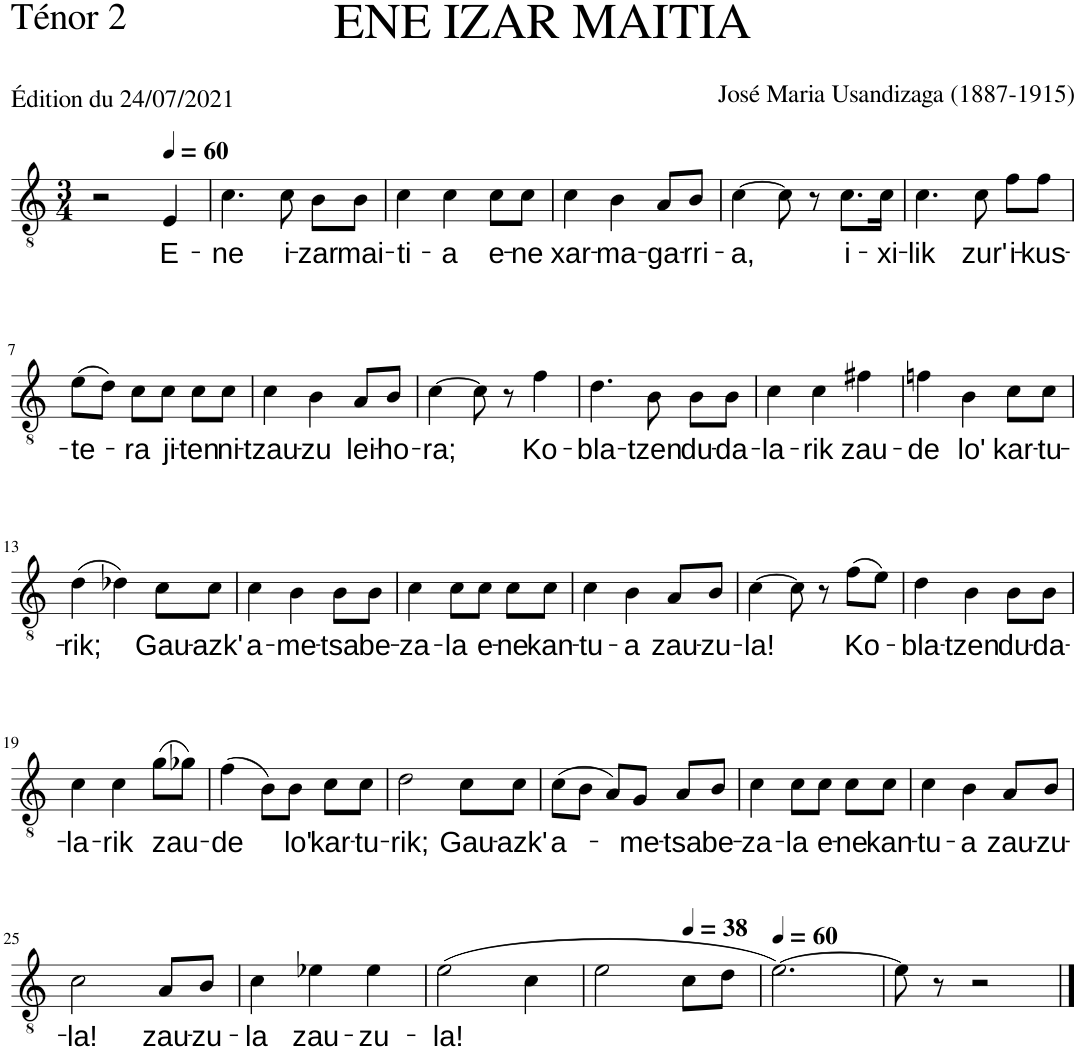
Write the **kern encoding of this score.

**kern	**text
*part1	*part1
*staff1	*staff1
*I"Ténor 2	*
*I'T.2	*
*clefGv2	*
*k[]	*
*M3/4	*
=1	=1
2r	.
*MM60	*
!	!LO:LY:b
4E/	E-
=2	=2
!	!LO:LY:b
4.c\	-ne
!	!LO:LY:b
8c\	i-
!	!LO:LY:b
8B\L	-zar
!	!LO:LY:b
8B\J	mai-
=3	=3
!	!LO:LY:b
4c\	-ti-
!	!LO:LY:b
4c\	-a
!	!LO:LY:b
8c\L	e-
!	!LO:LY:b
8c\J	-ne
=4	=4
!	!LO:LY:b
4c\	xar-
!	!LO:LY:b
4B\	-ma-
!	!LO:LY:b
8A/L	-ga-
!	!LO:LY:b
8B/J	-rri-
=5	=5
!	!LO:LY:b
[4c\	-a,
8c\]	.
8r	.
!	!LO:LY:b
8.c\L	i-
!	!LO:LY:b
16c\Jk	-xi-
=6	=6
!	!LO:LY:b
4.c\	-lik
!	!LO:LY:b
8c\	zur'
!	!LO:LY:b
8f\L	i-
!	!LO:LY:b
8f\J	-kus-
!!LO:LB:g=z
=7	=7
!	!LO:LY:b
(8e\L	-te-
8d\J)	.
!	!LO:LY:b
8c\L	-ra
!	!LO:LY:b
8c\J	ji-
!	!LO:LY:b
8c\L	-ten
!	!LO:LY:b
8c\J	ni-
=8	=8
!	!LO:LY:b
4c\	-tzau-
!	!LO:LY:b
4B\	-zu
!	!LO:LY:b
8A/L	lei-
!	!LO:LY:b
8B/J	-ho-
=9	=9
!	!LO:LY:b
[4c\	-ra;
8c\]	.
8r	.
!	!LO:LY:b
4f\	Ko-
=10	=10
!	!LO:LY:b
4.d\	-bla-
!	!LO:LY:b
8B\	-tzen
!	!LO:LY:b
8B\L	du-
!	!LO:LY:b
8B\J	-da-
=11	=11
!	!LO:LY:b
4c\	-la-
!	!LO:LY:b
4c\	-rik
!	!LO:LY:b
4f#X\	zau-
=12	=12
!	!LO:LY:b
4fn\	-de
!	!LO:LY:b
4B\	lo'
!	!LO:LY:b
8c\L	kar-
!	!LO:LY:b
8c\J	-tu-
!!LO:LB:g=z
=13	=13
!	!LO:LY:b
(4d\	-rik;
4d-X\)	.
!	!LO:LY:b
8c\L	Gau-
!	!LO:LY:b
8c\J	-azk'
=14	=14
!	!LO:LY:b
4c\	a-
!	!LO:LY:b
4B\	-me-
!	!LO:LY:b
8B\L	-tsa
!	!LO:LY:b
8B\J	be-
=15	=15
!	!LO:LY:b
4c\	-za-
!	!LO:LY:b
8c\L	-la
!	!LO:LY:b
8c\J	e-
!	!LO:LY:b
8c\L	-ne
!	!LO:LY:b
8c\J	kan-
=16	=16
!	!LO:LY:b
4c\	-tu-
!	!LO:LY:b
4B\	-a
!	!LO:LY:b
8A/L	zau-
!	!LO:LY:b
8B/J	-zu-
=17	=17
!	!LO:LY:b
[4c\	-la!
8c\]	.
8r	.
!	!LO:LY:b
(8f\L	Ko-
8e\J)	.
=18	=18
!	!LO:LY:b
4d\	-bla-
!	!LO:LY:b
4B\	-tzen
!	!LO:LY:b
8B\L	du-
!	!LO:LY:b
8B\J	-da-
!!LO:LB:g=z
=19	=19
!	!LO:LY:b
4c\	-la-
!	!LO:LY:b
4c\	-rik
!	!LO:LY:b
(8g\L	zau-
8g-X\J)	.
=20	=20
!	!LO:LY:b
(4f\	-de
8B\L)	.
!	!LO:LY:b
8B\J	lo'
!	!LO:LY:b
8c\L	kar-
!	!LO:LY:b
8c\J	-tu-
=21	=21
!	!LO:LY:b
2d\	-rik;
!	!LO:LY:b
8c\L	Gau-
!	!LO:LY:b
8c\J	-azk'
=22	=22
!	!LO:LY:b
(8c\L	a-
8B\J	.
8A/L)	.
!	!LO:LY:b
8G/J	-me-
!	!LO:LY:b
8A/L	-tsa
!	!LO:LY:b
8B/J	be-
=23	=23
!	!LO:LY:b
4c\	-za-
!	!LO:LY:b
8c\L	-la
!	!LO:LY:b
8c\J	e-
!	!LO:LY:b
8c\L	-ne
!	!LO:LY:b
8c\J	kan-
=24	=24
!	!LO:LY:b
4c\	-tu-
!	!LO:LY:b
4B\	-a
!	!LO:LY:b
8A/L	zau-
!	!LO:LY:b
8B/J	-zu-
!!LO:LB:g=z
=25	=25
!	!LO:LY:b
2c\	-la!
!	!LO:LY:b
8A/L	zau-
!	!LO:LY:b
8B/J	-zu-
=26	=26
!	!LO:LY:b
4c\	-la
!	!LO:LY:b
4e-X\	zau-
!	!LO:LY:b
4e-\	-zu-
=27	=27
!	!LO:LY:b
(2e\	-la!
4c\	.
=28	=28
2e\	.
*MM38	*
8c\L	.
8d\J	.
=29	=29
*MM60	*
[2.e\)	.
=30	=30
8e\]	.
8r	.
2r	.
==	==
*-	*-
